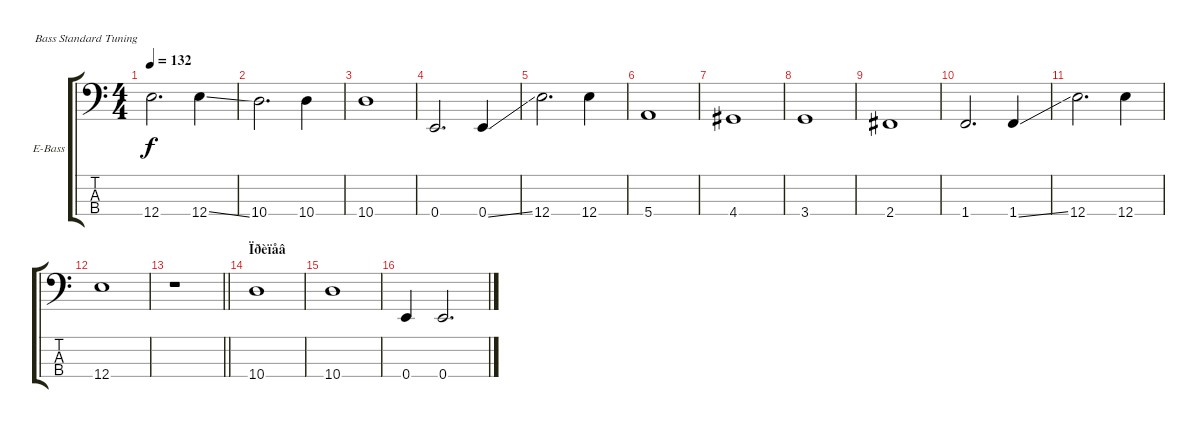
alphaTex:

\bracketExtendMode groupsimilarinstruments
\firstSystemTrackNameOrientation horizontal
\otherSystemsTrackNameOrientation horizontal
\track ("Äîðîæêà 4" "E-Bass") {instrument electricbassfinger}
\staff {score tabs}
\tuning (G2 D2 A1 E1)
\ts (4 4)
\tempo 132
\clef f4
\ks c
12.4.2{d dy f} 12.4{ss}.4 |
10.4.2{d} 10.4.4 |
10.4.1 |
0.4.2{d} 0.4{ss}.4 |
12.4.2{d} 12.4.4 |
5.4.1 |
4.4.1 |
3.4.1 |
2.4.1 |
1.4.2{d} 1.4{ss}.4 |
12.4.2{d} 12.4.4 |
12.4.1 |
\barLineRight lightlight
r.1 |
\section ("" "Ïðèïåâ")
10.4.1 |
10.4.1 |
0.4.4 0.4.2{d}
